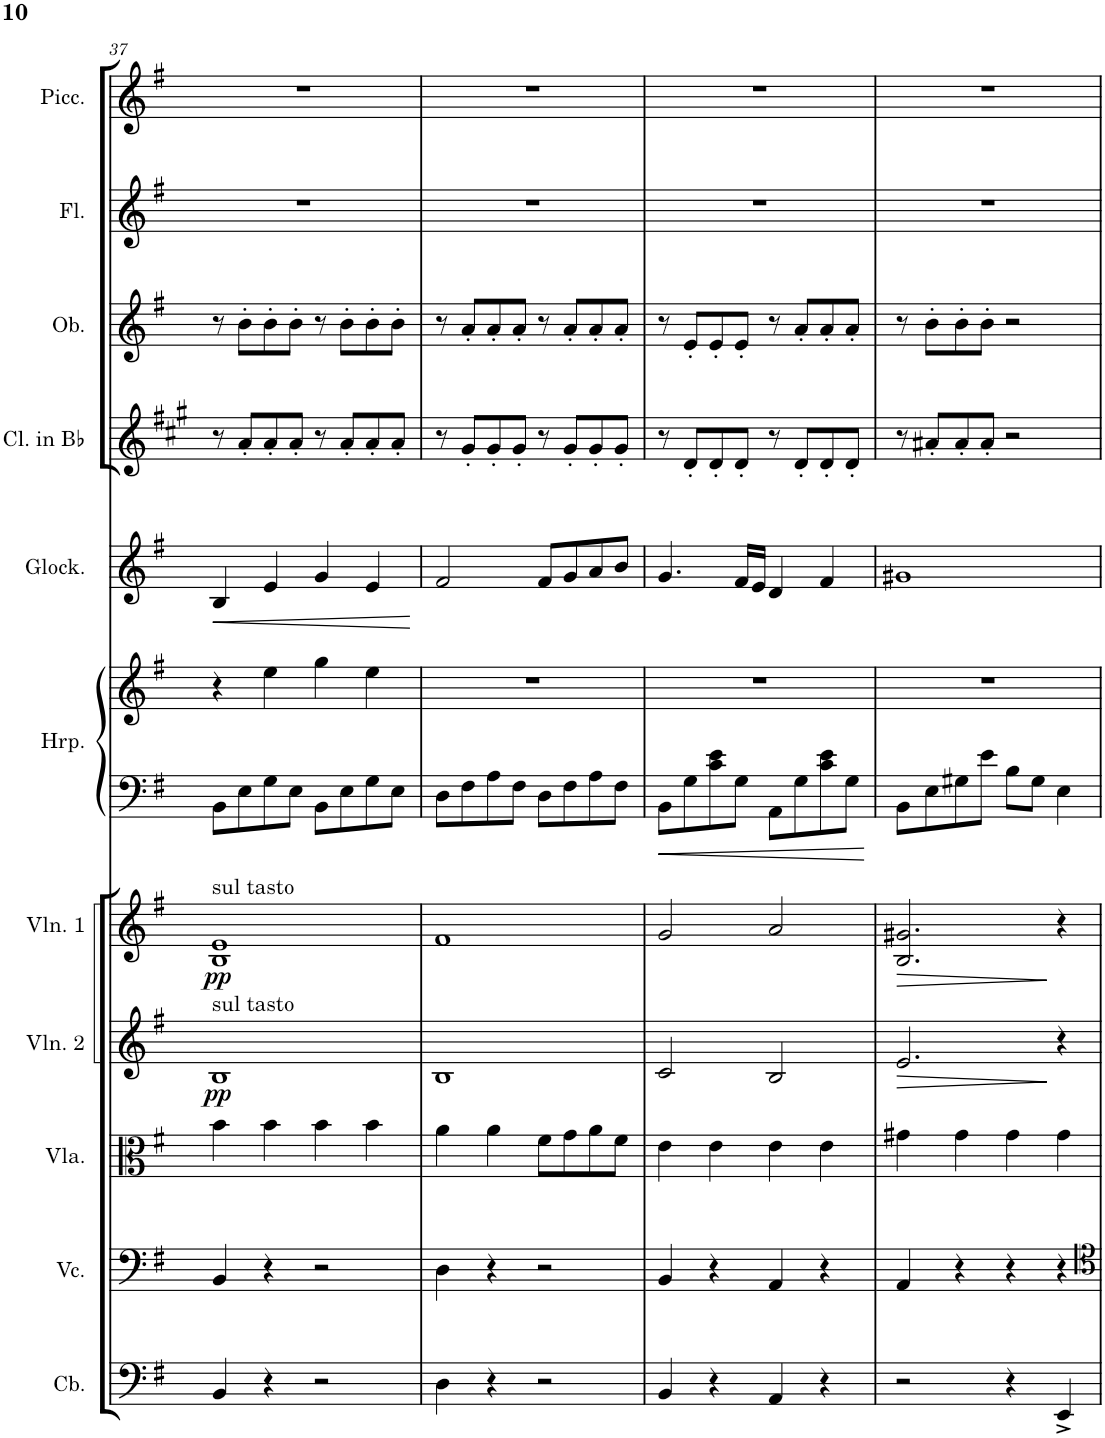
**kern	**kern	**kern	**kern	**dynam	**kern	**dynam	**kern	**kern	**kern	**dynam	**kern	**kern	**kern	**kern
*part11	*part10	*part9	*part8	*part8	*part7	*part7	*part6	*part6	*part5	*part5	*part4	*part3	*part2	*part1
*staff12	*staff11	*staff10	*staff9	*staff9	*staff8	*staff8	*staff7	*staff6	*staff5	*staff5	*staff4	*staff3	*staff2	*staff1
*I"Contrabass	*I"Violoncello	*I"Viola	*I"Violin II	*	*I"Violin I	*	*I"Harp	*	*I"Glockenspiel	*	*I"Clarinet in Bb	*I"Oboe	*I"Flute	*I"Piccolo
*I'Cb.	*I'Vc.	*I'Vla.	*I'Vln. 2	*	*I'Vln. 1	*	*I'Hrp.	*	*I'Glock.	*	*I'Cl. in Bb	*I'Ob.	*I'Fl.	*I'Picc.
!!LO:PB:g=z
*clefF4	*clefF4	*clefC3	*clefG2	*	*clefG2	*	*clefF4	*clefG2	*clefG2	*	*clefG2	*clefG2	*clefG2	*clefG2
*Trd7c12	*	*	*	*	*	*	*	*	*Trd-14c-24	*	*Trd1c2	*	*	*Trd-7c-12
*k[f#]	*k[f#]	*k[f#]	*k[f#]	*	*k[f#]	*	*k[f#]	*k[f#]	*k[f#]	*	*k[f#c#g#]	*k[f#]	*k[f#]	*k[f#]
*M4/4	*M4/4	*M4/4	*M4/4	*	*M4/4	*	*M4/4	*M4/4	*M4/4	*	*M4/4	*M4/4	*M4/4	*M4/4
=37	=37	=37	=37	=37	=37	=37	=37	=37	=37	=37	=37	=37	=37	=37
!	!	!	!	!	!LO:TX:a:t=sul tasto	!	!	!	!	!	!	!	!	!
!	!	!	!LO:TX:a:t=sul tasto	!	!	!	!	!	!	!	!	!	!	!
!	!	!	!	!LO:DY:b	!	!LO:DY:b	!	!	!	!LO:HP:b	!	!	!	!
4BB/	4BB/	4b\	1B	pp	1B 1e	pp	8BB\L	4r	4B/	<	8r	8r	1r	1r
.	.	.	.	.	.	.	8E\	.	.	.	8a'/L	8b'\L	.	.
4r	4r	4b\	.	.	.	.	8G\	4ee\	4e/	.	8a'/	8b'\	.	.
.	.	.	.	.	.	.	8E\J	.	.	.	8a'/J	8b'\J	.	.
2r	2r	4b\	.	.	.	.	8BB\L	4gg\	4g/	.	8r	8r	.	.
.	.	.	.	.	.	.	8E\	.	.	.	8a'/L	8b'\L	.	.
.	.	4b\	.	.	.	.	8G\	4ee\	4e/	.	8a'/	8b'\	.	.
.	.	.	.	.	.	.	8E\J	.	.	.	8a'/J	8b'\J	.	.
.	.	.	.	.	.	.	.	.	.	[	.	.	.	.
=38	=38	=38	=38	=38	=38	=38	=38	=38	=38	=38	=38	=38	=38	=38
4D\	4D\	4a\	1B	.	1f#	.	8D\L	1r	2f#/	.	8r	8r	1r	1r
.	.	.	.	.	.	.	8F#\	.	.	.	8g#'/L	8a'/L	.	.
4r	4r	4a\	.	.	.	.	8A\	.	.	.	8g#'/	8a'/	.	.
.	.	.	.	.	.	.	8F#\J	.	.	.	8g#'/J	8a'/J	.	.
2r	2r	8f#\L	.	.	.	.	8D\L	.	8f#/L	.	8r	8r	.	.
.	.	8g\	.	.	.	.	8F#\	.	8g/	.	8g#'/L	8a'/L	.	.
.	.	8a\	.	.	.	.	8A\	.	8a/	.	8g#'/	8a'/	.	.
.	.	8f#\J	.	.	.	.	8F#\J	.	8b/J	.	8g#'/J	8a'/J	.	.
=39	=39	=39	=39	=39	=39	=39	=39	=39	=39	=39	=39	=39	=39	=39
4BB/	4BB/	4e\	2c/	.	2g/	.	8BB\L	1r	4.g/	.	8r	8r	1r	1r
.	.	.	.	.	.	.	8G\	.	.	.	8d'/L	8e'/L	.	.
4r	4r	4e\	.	.	.	.	8c\ 8e\	.	.	.	8d'/	8e'/	.	.
.	.	.	.	.	.	.	8G\J	.	16f#/LL	.	8d'/J	8e'/J	.	.
.	.	.	.	.	.	.	.	.	16e/JJ	.	.	.	.	.
4AA/	4AA/	4e\	2B/	.	2a/	.	8AA\L	.	4d/	.	8r	8r	.	.
.	.	.	.	.	.	.	8G\	.	.	.	8d'/L	8a'/L	.	.
4r	4r	4e\	.	.	.	.	8c\ 8e\	.	4f#/	.	8d'/	8a'/	.	.
.	.	.	.	.	.	.	8G\J	.	.	.	8d'/J	8a'/J	.	.
=40	=40	=40	=40	=40	=40	=40	=40	=40	=40	=40	=40	=40	=40	=40
!	!	!	!	!LO:HP:b	!	!LO:HP:b	!	!	!	!	!	!	!	!
2r	4AA/	4g#X\	2.e/	>	2.B/ 2.g#X/	>	8BB\L	1r	1g#X	.	8r	8r	1r	1r
.	.	.	.	.	.	.	8E\	.	.	.	8a#X'/L	8b'\L	.	.
.	4r	4g#\	.	.	.	.	8G#X\	.	.	.	8a#'/	8b'\	.	.
.	.	.	.	.	.	.	8e\J	.	.	.	8a#'/J	8b'\J	.	.
4r	4r	4g#\	.	.	.	.	8B\L	.	.	.	2r	2r	.	.
.	.	.	.	.	.	.	8G#\J	.	.	.	.	.	.	.
4EE^/	4r	4g#\	4r	]	4r	]	4E\	.	.	.	.	.	.	.
=	=	=	=	=	=	=	=	=	=	=	=	=	=	=
*-	*-	*-	*-	*-	*-	*-	*-	*-	*-	*-	*-	*-	*-	*-
